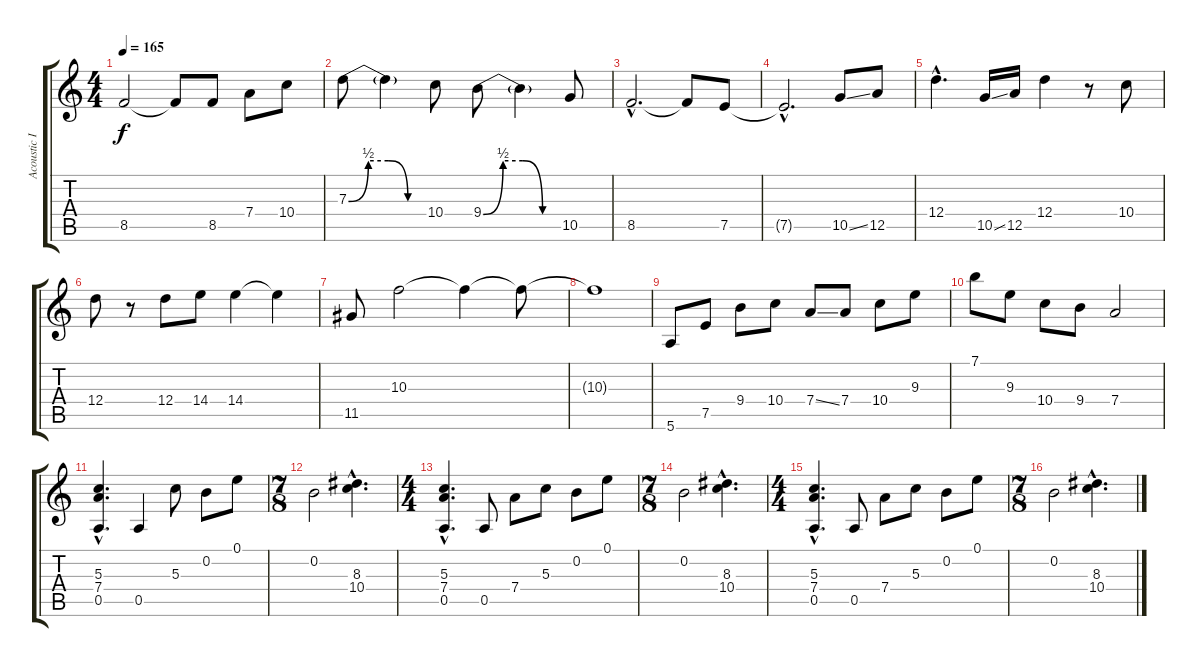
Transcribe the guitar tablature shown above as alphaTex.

\track ("Acoustic II" "Acoustic I") {instrument acousticguitarsteel}
\staff {score tabs}
\tuning (E4 B3 G3 D3 A2 E2) {hide}
\ts (4 4)
\tempo 165
\clef g2
\ks c
8.5.2{dy f} 8.5{t}.8 8.5.8 7.4.8 10.4.8 |
7.3{be (custom 0 0 15 2 30 2 45 0 60 0)}.8 7.3{t}.4 10.4.8 9.4{be (custom 0 0 15 2 30 2 45 0 60 0)}.8 9.4{t}.4 10.5.8 |
8.5{hac}.2{d} 8.5{t}.8 7.5.8 |
7.5{hac t}.2{d} 10.5{ss}.8 12.5.8 |
12.4{hac}.4{d} 10.5{ss}.16 12.5.16 12.4.4 r.8 10.4.8 |
12.4.8 r.8 12.4.8 14.4.8 14.4.4 14.4{t}.4 |
11.5.8 10.3.2 10.3{t}.4 10.3{t}.8 |
10.3{t}.1{instrument acousticguitarsteel} |
5.6.8 7.5.8 9.4.8 10.4.8 7.4{ss}.8 7.4.8 10.4.8 9.3.8 |
7.1.8 9.3.8 10.4.8 9.4.8 7.4.2 |
(5.3{hac} 7.4{hac} 0.5{hac}).4{d} 0.5.4 5.3.8 0.2.8 0.1.8 |
\ts (7 8)
0.2.2 (8.3{hac} 10.4{hac}).4{d} |
\ts (4 4)
(5.3{hac} 7.4{hac} 0.5{hac}).4{d} 0.5.8 7.4.8 5.3.8 0.2.8 0.1.8 |
\ts (7 8)
0.2.2 (8.3{hac} 10.4{hac}).4{d} |
\ts (4 4)
(5.3{hac} 7.4{hac} 0.5{hac}).4{d} 0.5.8 7.4.8 5.3.8 0.2.8 0.1.8 |
\ts (7 8)
0.2.2 (8.3{hac} 10.4{hac}).4{d}
